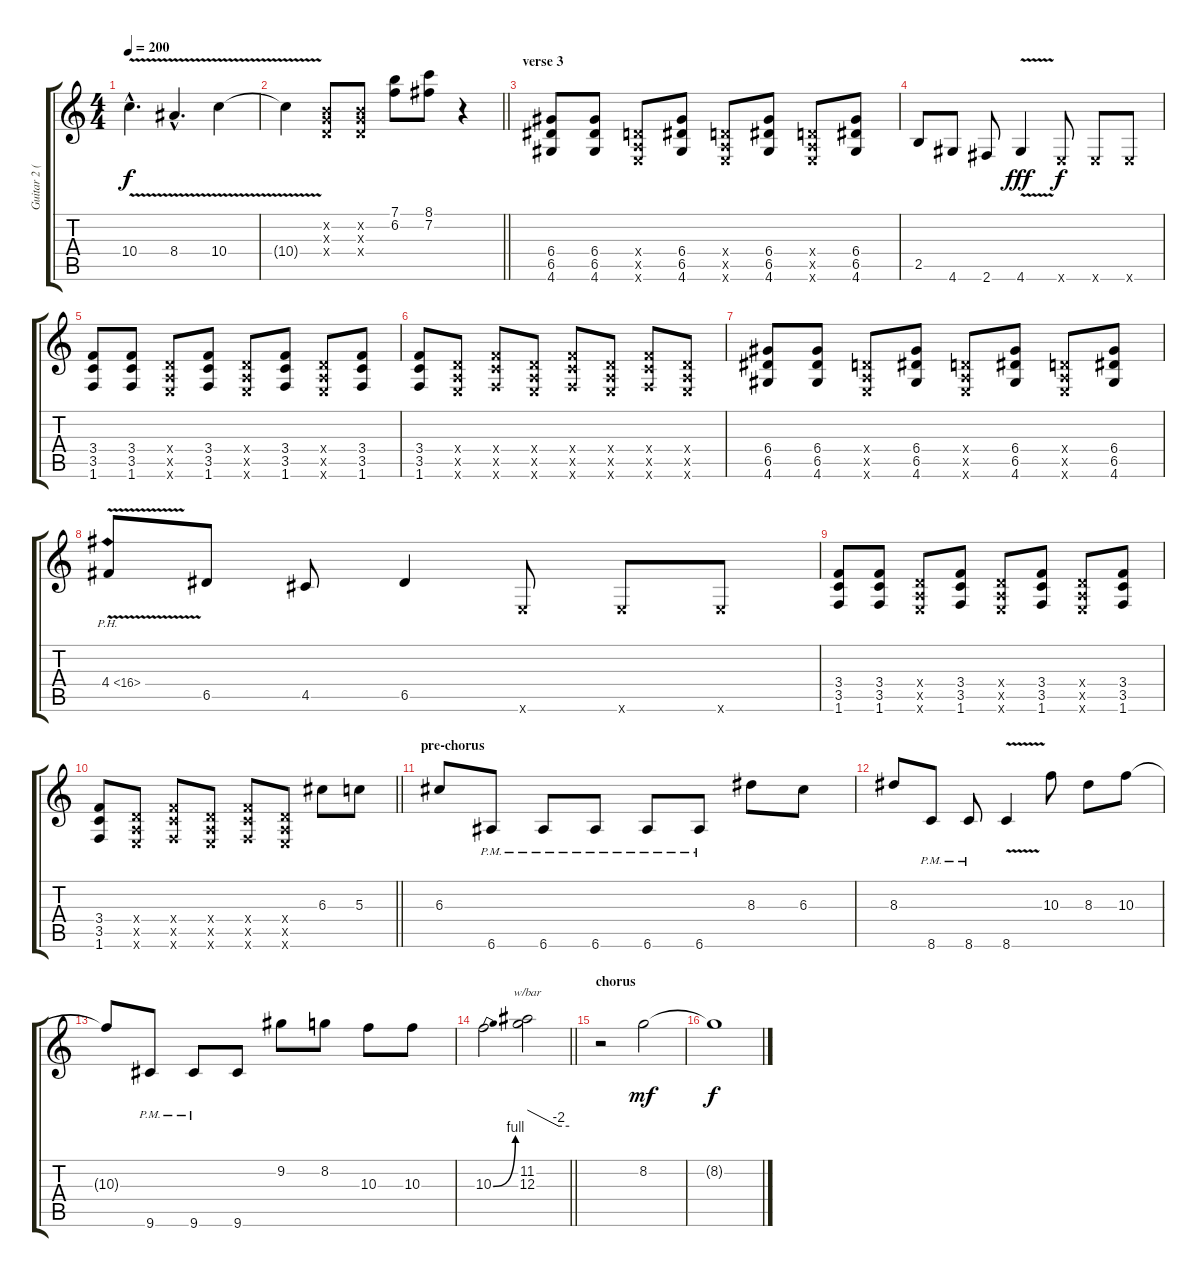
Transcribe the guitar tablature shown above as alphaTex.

\track ("Guitar 2 (Lead)" "Guitar 2 (") {instrument overdrivenguitar}
\staff {score tabs}
\tuning (E4 B3 G3 D3 A2 E2) {hide}
\ts (4 4)
\tempo 200
\clef g2
\ks c
10.4{v hac}.4{d dy f} 8.4{v hac}.4{d} 10.4{v}.4 |
\barLineRight lightlight
10.4{t}.4 (0.2{x} 0.3{x} 0.4{x}).8 (0.2{x} 0.3{x} 0.4{x}).8 (7.1 6.2).8 (8.1 7.2).8 r.4 |
\section ("" "verse 3")
(6.4 6.5 4.6).8 (6.4 6.5 4.6).8 (0.4{x} 0.5{x} 0.6{x}).8 (6.4 6.5 4.6).8 (0.4{x} 0.5{x} 0.6{x}).8 (6.4 6.5 4.6).8 (0.4{x} 0.5{x} 0.6{x}).8 (6.4 6.5 4.6).8 |
2.5.8 4.6.8 2.6.8 4.6{v}.4{dy fff instrument guitarharmonics} 0.6{x}.8{dy f instrument overdrivenguitar} 0.6{x}.8 0.6{x}.8 |
(3.4 3.5 1.6).8 (3.4 3.5 1.6).8 (0.4{x} 0.5{x} 0.6{x}).8 (3.4 3.5 1.6).8 (0.4{x} 0.5{x} 0.6{x}).8 (3.4 3.5 1.6).8 (0.4{x} 0.5{x} 0.6{x}).8 (3.4 3.5 1.6).8 |
(3.4 3.5 1.6).8 (0.4{x} 0.5{x} 0.6{x}).8 (3.4{x} 3.5{x} 1.6{x}).8 (0.4{x} 0.5{x} 0.6{x}).8 (3.4{x} 3.5{x} 1.6{x}).8 (0.4{x} 0.5{x} 0.6{x}).8 (3.4{x} 3.5{x} 1.6{x}).8 (0.4{x} 0.5{x} 0.6{x}).8 |
(6.4 6.5 4.6).8 (6.4 6.5 4.6).8 (0.4{x} 0.5{x} 0.6{x}).8 (6.4 6.5 4.6).8 (0.4{x} 0.5{x} 0.6{x}).8 (6.4 6.5 4.6).8 (0.4{x} 0.5{x} 0.6{x}).8 (6.4 6.5 4.6).8 |
4.4{ph 12 v}.8 6.5.8 4.5.8 6.5.4 0.6{x}.8 0.6{x}.8 0.6{x}.8 |
(3.4 3.5 1.6).8 (3.4 3.5 1.6).8 (0.4{x} 0.5{x} 0.6{x}).8 (3.4 3.5 1.6).8 (0.4{x} 0.5{x} 0.6{x}).8 (3.4 3.5 1.6).8 (0.4{x} 0.5{x} 0.6{x}).8 (3.4 3.5 1.6).8 |
\barLineRight lightlight
(3.4 3.5 1.6).8 (0.4{x} 0.5{x} 0.6{x}).8 (3.4{x} 3.5{x} 1.6{x}).8 (0.4{x} 0.5{x} 0.6{x}).8 (3.4{x} 3.5{x} 1.6{x}).8 (0.4{x} 0.5{x} 0.6{x}).8 6.3.8 5.3.8 |
\section ("" "pre-chorus")
6.3.8 6.6{pm}.8 6.6{pm}.8 6.6{pm}.8 6.6{pm}.8 6.6{pm}.8 8.3.8 6.3.8 |
8.3.8 8.6{pm}.8 8.6{pm}.8 8.6{v}.4 10.3.8 8.3.8 10.3.8 |
10.3{t}.8 9.6{pm}.8 9.6{pm}.8 9.6.8 9.2.8 8.2.8 10.3.8 10.3.8 |
\barLineRight lightlight
10.3{be (bend 0 0 60 4)}.2 (11.2 12.3).2{tbe (custom default 0 0 45 -8 60 -8)} |
\section ("" "chorus")
r.2 8.2.2{dy mf} |
8.2{t}.1{dy f}
